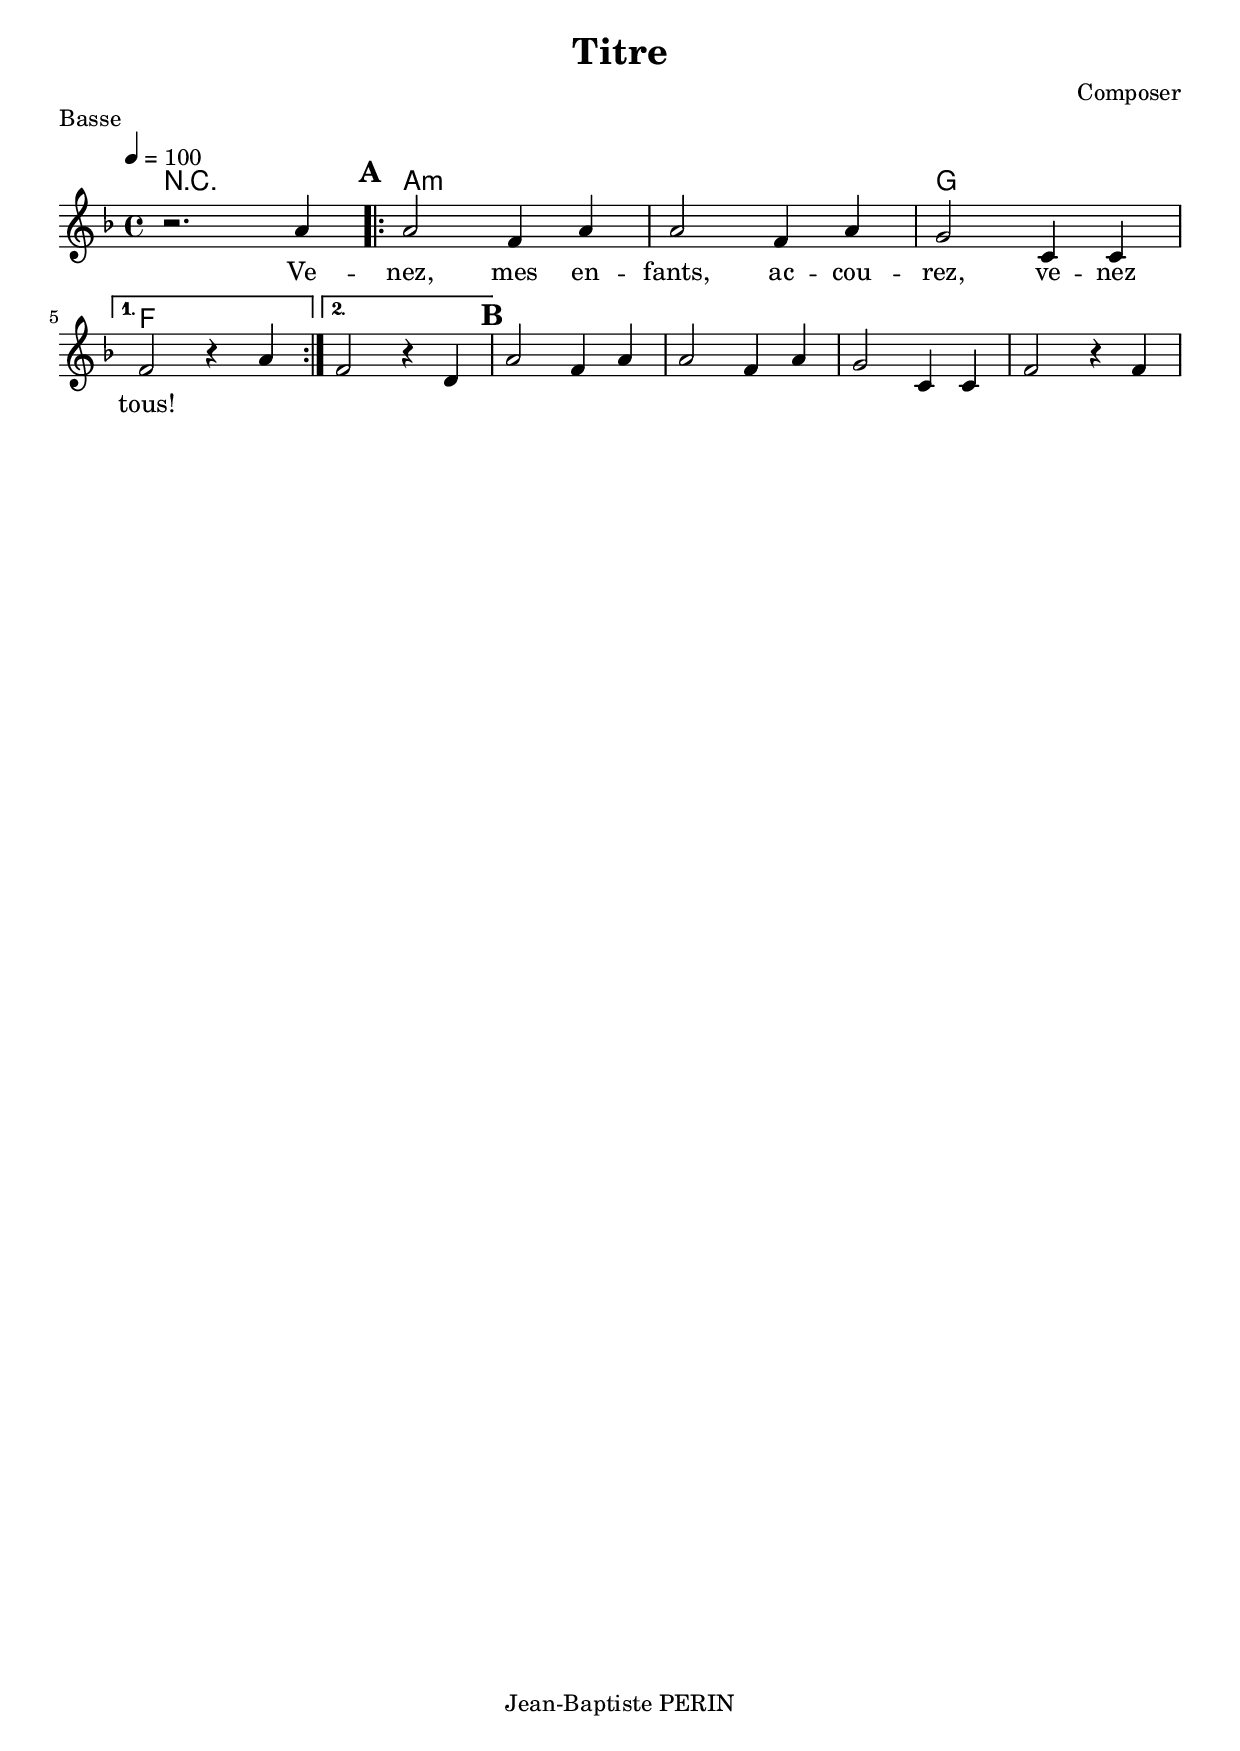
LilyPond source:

% LilyBin

\header {
  title = "Titre"
  composer = "Composer"
  piece = "Basse"
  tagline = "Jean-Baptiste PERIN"  % removed
}

global = {
  \key f \major
  \time 4/4
  \tempo 4 = 100
}

grille_accord = \chordmode {

  r1 a:m a:m g f


}

notes_chant = {

  %a,8. e16~ e16 a8 b16~ b2 |
  %aes,8. ees16~ ees16 aes8 bes16~ bes2 |
  %a,8. e16~ e16 a8 b16~ b16 b32 cis'32 b8~ b4 |
  r2. a4
  \mark \default
  % =====
  \repeat volta 2 {
    a2 f4 a4 |
    a2 f4 a4 |
    g2 c4 c4 |

    \break
  }

  \alternative {
    {f2 r4 a4 |}
    {f2 r4 d4 |}

  }
  \mark \default
  a2 f4 a4 |
  a2 f4 a4 |
  g2 c4 c4 |
  f2 r4 f4 |
  \break

}
paroles_chant = \lyricmode {
  Ve -- nez, mes en -- fants, ac -- cou -- rez, ve -- nez tous!

}



\score {
  <<
    \set Score.skipBars = ##t
    \set Score.markFormatter = #format-mark-box-alphabet

    \new ChordNames {
      \set chordChanges = ##t
      \grille_accord

    }

    \new Voice = "one" {
      \global
      \clef treble

      \unfold \transpose c c' \notes_chant

    }\addlyrics \paroles_chant

  >>
  \layout {
    indent = 0.0\cm
  }

}
\score {
  <<
    \set Score.skipBars = ##t
    \set Score.markFormatter = #format-mark-box-alphabet

    \new ChordNames {
      \set chordChanges = ##t
      \grille_accord

    }


  >>
  \midi {

  }

}



\score {
  <<
    \set Score.skipBars = ##t


    \new Voice = "one" {
      \global
      \clef treble
      \set Staff.midiInstrument = #"electric bass (finger)"

      %\transpose c' c \notes_chant
      \unfoldRepeats \notes_chant

    }\addlyrics \paroles_chant

  >>
  \midi {

  }

}
